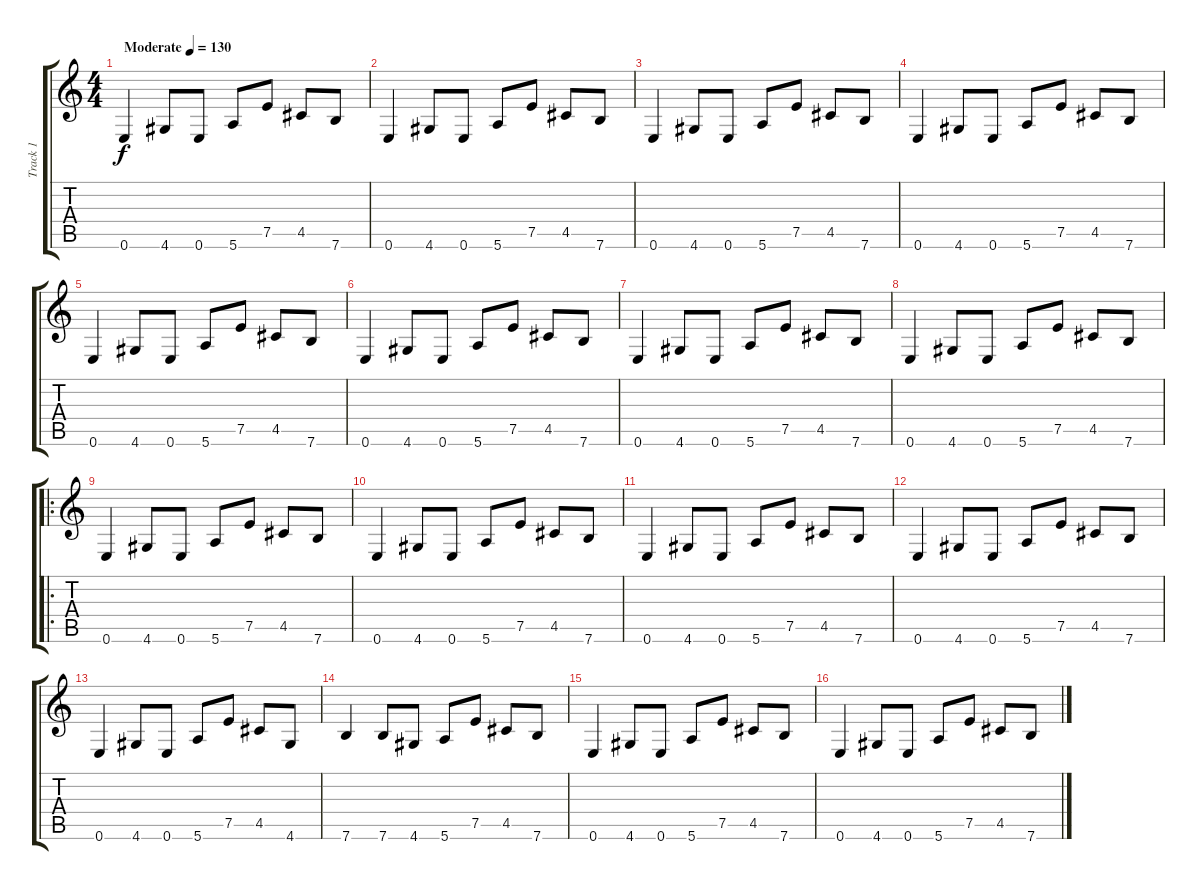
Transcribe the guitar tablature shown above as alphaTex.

\track ("Track 1" "Track 1") {instrument overdrivenguitar}
\staff {score tabs}
\tuning (E4 B3 G3 D3 A2 E2) {hide}
\ts (4 4)
\tempo (130 "Moderate")
\clef g2
\ks c
0.6.4{dy f instrument overdrivenguitar} 4.6.8 0.6.8 5.6.8 7.5.8 4.5.8 7.6.8 |
0.6.4 4.6.8 0.6.8 5.6.8 7.5.8 4.5.8 7.6.8 |
0.6.4 4.6.8 0.6.8 5.6.8 7.5.8 4.5.8 7.6.8 |
0.6.4 4.6.8 0.6.8 5.6.8 7.5.8 4.5.8 7.6.8 |
0.6.4 4.6.8 0.6.8 5.6.8 7.5.8 4.5.8 7.6.8 |
0.6.4 4.6.8 0.6.8 5.6.8 7.5.8 4.5.8 7.6.8 |
0.6.4 4.6.8 0.6.8 5.6.8 7.5.8 4.5.8 7.6.8 |
0.6.4 4.6.8 0.6.8 5.6.8 7.5.8 4.5.8 7.6.8 |
\ro
0.6.4 4.6.8 0.6.8 5.6.8 7.5.8 4.5.8 7.6.8 |
0.6.4 4.6.8 0.6.8 5.6.8 7.5.8 4.5.8 7.6.8 |
0.6.4 4.6.8 0.6.8 5.6.8 7.5.8 4.5.8 7.6.8 |
0.6.4 4.6.8 0.6.8 5.6.8 7.5.8 4.5.8 7.6.8 |
0.6.4 4.6.8 0.6.8 5.6.8 7.5.8 4.5.8 4.6.8 |
7.6.4 7.6.8 4.6.8 5.6.8 7.5.8 4.5.8 7.6.8 |
0.6.4 4.6.8 0.6.8 5.6.8 7.5.8 4.5.8 7.6.8 |
0.6.4 4.6.8 0.6.8 5.6.8 7.5.8 4.5.8 7.6.8
